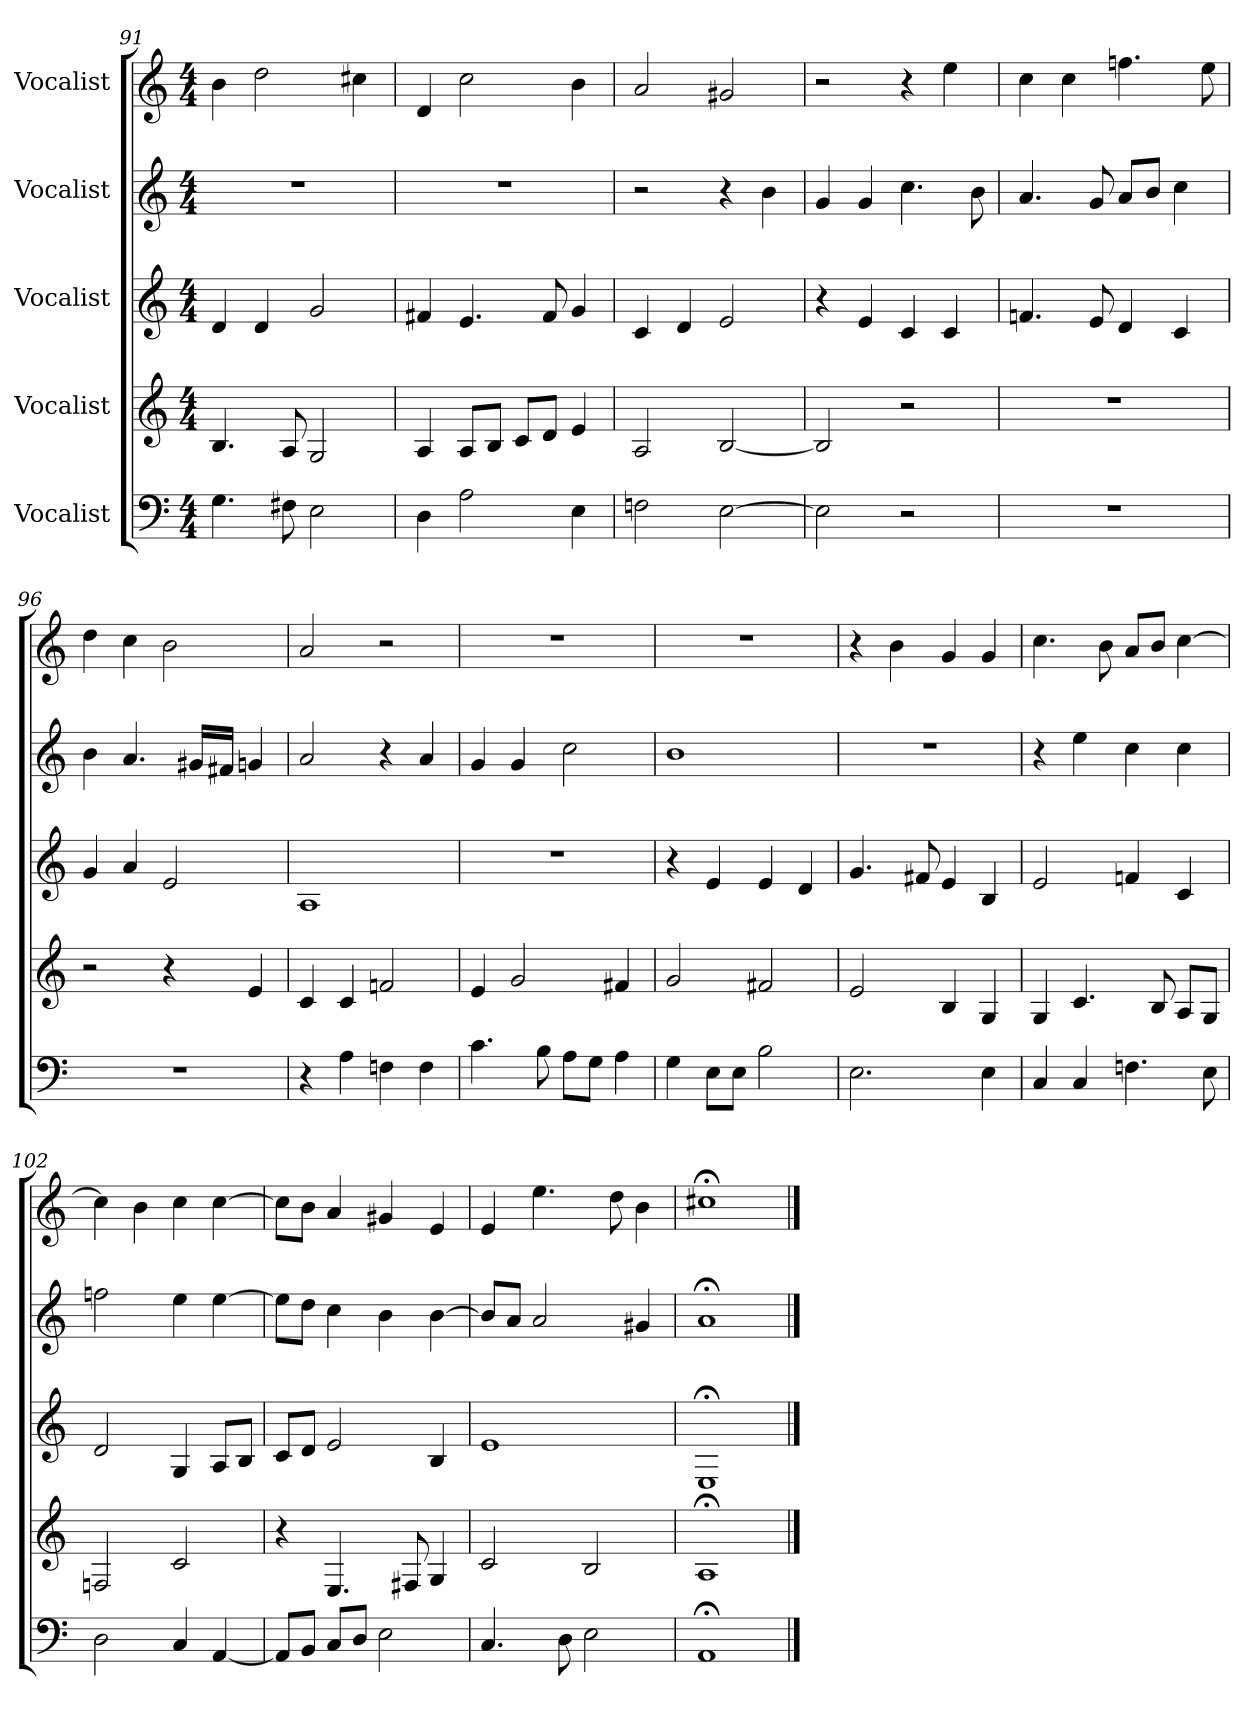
**kern	**kern	**kern	**kern	**kern
*part5	*part4	*part3	*part2	*part1
*staff5	*staff4	*staff3	*staff2	*staff1
*I"Vocalist	*I"Vocalist	*I"Vocalist	*I"Vocalist	*I"Vocalist
*M4/4	*M4/4	*M4/4	*M4/4	*M4/4
=91	=91	=91	=91	=91
4.G	4.B	4d	1r	4b
.	.	4d	.	2dd
8F#X	8A	.	.	.
2E	2G	2g	.	.
.	.	.	.	4cc#X
=92	=92	=92	=92	=92
4D	4A	4f#X	1r	4d
2A	8AL	4.e	.	2cc
.	8BJ	.	.	.
.	8cL	.	.	.
.	8dJ	8f#	.	.
4E	4e	4g	.	4b
=93	=93	=93	=93	=93
2Fn	2A	4c	2r	2a
.	.	4d	.	.
[2E	[2B	2e	4r	2g#X
.	.	.	4b	.
=94	=94	=94	=94	=94
2E]	2B]	4r	4g	2r
.	.	4e	4g	.
2r	2r	4c	4.cc	4r
.	.	4c	.	4ee
.	.	.	8b	.
=95	=95	=95	=95	=95
1r	1r	4.fn	4.a	4cc
.	.	.	.	4cc
.	.	8e	8g	.
.	.	4d	8aL	4.ffn
.	.	.	8bJ	.
.	.	4c	4cc	.
.	.	.	.	8ee
=96	=96	=96	=96	=96
1r	2r	4g	4b	4dd
.	.	4a	4.a	4cc
.	4r	2e	.	2b
.	.	.	16g#XLL	.
.	.	.	16f#XJJ	.
.	4e	.	4gn	.
=97	=97	=97	=97	=97
4r	4c	1A	2a	2a
4A	4c	.	.	.
4Fn	2fn	.	4r	2r
4F	.	.	4a	.
=98	=98	=98	=98	=98
4.c	4e	1r	4g	1r
.	2g	.	4g	.
8B	.	.	.	.
8AL	.	.	2cc	.
8GJ	.	.	.	.
4A	4f#X	.	.	.
=99	=99	=99	=99	=99
4G	2g	4r	1b	1r
8EL	.	4e	.	.
8EJ	.	.	.	.
2B	2f#X	4e	.	.
.	.	4d	.	.
=100	=100	=100	=100	=100
2.E	2e	4.g	1r	4r
.	.	.	.	4b
.	.	8f#X	.	.
.	4B	4e	.	4g
4E	4G	4B	.	4g
=101	=101	=101	=101	=101
4C	4G	2e	4r	4.cc
4C	4.c	.	4ee	.
.	.	.	.	8b
4.Fn	.	4fn	4cc	8aL
.	8B	.	.	8bJ
.	8AL	4c	4cc	[4cc
8E	8GJ	.	.	.
=102	=102	=102	=102	=102
2D	2Fn	2d	2ffn	4cc]
.	.	.	.	4b
4C	2c	4G	4ee	4cc
[4AA	.	8AL	[4ee	[4cc
.	.	8BJ	.	.
=103	=103	=103	=103	=103
8AAL]	4r	8cL	8eeL]	8ccL]
8BBJ	.	8dJ	8ddJ	8bJ
8CL	4.E	2e	4cc	4a
8DJ	.	.	.	.
2E	.	.	4b	4g#X
.	8F#X	.	.	.
.	4G	4B	[4b	4e
=104	=104	=104	=104	=104
4.C	2c	1e	8bL]	4e
.	.	.	8aJ	.
.	.	.	2a	4.ee
8D	.	.	.	.
2E	2B	.	.	.
.	.	.	.	8dd
.	.	.	4g#X	4b
=105	=105	=105	=105	=105
1AA;<	1A;<	1E;<	1a;<	1cc#X;<
==	==	==	==	==
*-	*-	*-	*-	*-
